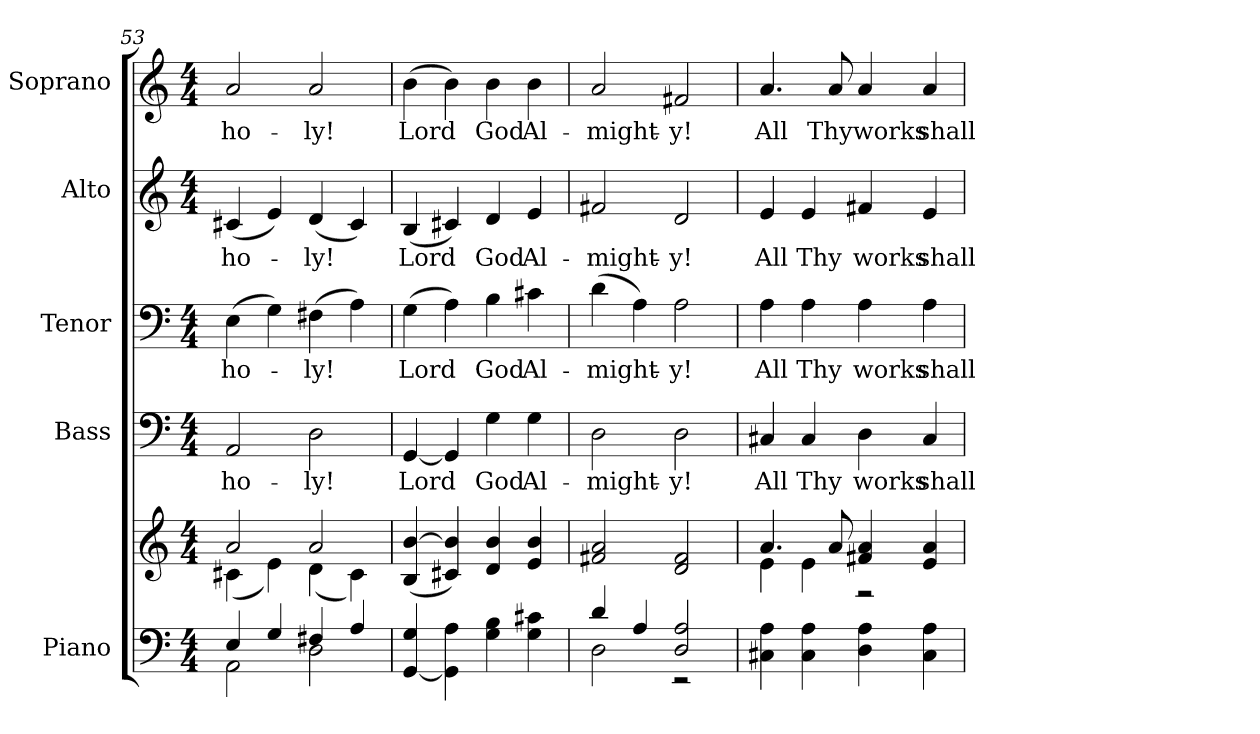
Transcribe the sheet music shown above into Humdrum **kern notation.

**kern	**kern	**kern	**text	**kern	**text	**kern	**text	**kern	**text
*part5	*part5	*part4	*part4	*part3	*part3	*part2	*part2	*part1	*part1
*staff6	*staff5	*staff4	*staff4	*staff3	*staff3	*staff2	*staff2	*staff1	*staff1
*I"Piano	*	*I"Bass	*	*I"Tenor	*	*I"Alto	*	*I"Soprano	*
*I'Pno.	*	*I'B.	*	*I'T.	*	*I'A.	*	*I'S.	*
!!LO:PB:g=z
*clefF4	*clefG2	*clefF4	*	*clefF4	*	*clefG2	*	*clefG2	*
*k[]	*k[]	*k[]	*	*k[]	*	*k[]	*	*k[]	*
*C:	*C:	*C:	*	*C:	*	*C:	*	*C:	*
*M4/4	*M4/4	*M4/4	*	*M4/4	*	*M4/4	*	*M4/4	*
=53	=53	=53	=53	=53	=53	=53	=53	=53	=53
*^	*^	*	*	*	*	*	*	*	*
!	!	!	!	!	!LO:LY:b:color=#000000	!	!	!	!	!	!
!	!	!	!	!	!	!	!LO:LY:b:color=#000000	!	!	!	!
!	!	!	!	!	!	!	!	!	!LO:LY:b:color=#000000	!	!
!	!	!	!	!	!	!	!	!	!	!	!LO:LY:b:color=#000000
4Ei/	2AAi\	2ai/	(4c#Xi\	2AAi/	ho-	(4Ei\	ho-	(4c#Xi/	ho-	2ai/	ho-
4Gi/	.	.	4ei\)	.	.	4Gi\)	.	4ei/)	.	.	.
!	!	!	!	!	!LO:LY:b:color=#000000	!	!	!	!	!	!
!	!	!	!	!	!	!	!LO:LY:b:color=#000000	!	!	!	!
!	!	!	!	!	!	!	!	!	!LO:LY:b:color=#000000	!	!
!	!	!	!	!	!	!	!	!	!	!	!LO:LY:b:color=#000000
4F#Xi/	2Di\	2ai/	(4di\	2Di\	-ly!	(4F#Xi\	-ly!	(4di/	-ly!	2ai/	-ly!
4Ai/	.	.	4c#i\)	.	.	4Ai\)	.	4c#i/)	.	.	.
*v	*v	*	*	*	*	*	*	*	*	*	*
*	*v	*v	*	*	*	*	*	*	*	*
=54	=54	=54	=54	=54	=54	=54	=54	=54	=54
*	*^	*	*	*	*	*	*	*	*
!	!	!	!	!LO:LY:b:color=#000000	!	!	!	!	!	!
*	*v	*v	*	*	*	*	*	*	*	*
*	*^	*	*	*	*	*	*	*	*
!	!	!	!	!	!	!LO:LY:b:color=#000000	!	!	!	!
*	*v	*v	*	*	*	*	*	*	*	*
*	*^	*	*	*	*	*	*	*	*
!	!	!	!	!	!	!	!	!LO:LY:b:color=#000000	!	!
*	*v	*v	*	*	*	*	*	*	*	*
*	*^	*	*	*	*	*	*	*	*
!	!	!	!	!	!	!	!	!	!	!LO:LY:b:color=#000000
*	*v	*v	*	*	*	*	*	*	*	*
[<4GGi/ 4Gi	(4Bi/ [>4bi	[<4GGi/	Lord	(4Gi\	Lord	(4Bi/	Lord	(4bi\	Lord
4GGi\] 4Ai	4c#Xi/ 4bi])	4GGi/]	.	4Ai\)	.	4c#Xi/)	.	4bi\)	.
!	!	!	!LO:LY:b:color=#000000	!	!	!	!	!	!
!	!	!	!	!	!LO:LY:b:color=#000000	!	!	!	!
!	!	!	!	!	!	!	!LO:LY:b:color=#000000	!	!
!	!	!	!	!	!	!	!	!	!LO:LY:b:color=#000000
4Gi\ 4Bi	4di/ 4bi	4Gi\	God	4Bi\	God	4di/	God	4bi\	God
!	!	!	!LO:LY:b:color=#000000	!	!	!	!	!	!
!	!	!	!	!	!LO:LY:b:color=#000000	!	!	!	!
!	!	!	!	!	!	!	!LO:LY:b:color=#000000	!	!
!	!	!	!	!	!	!	!	!	!LO:LY:b:color=#000000
4Gi\ 4c#Xi	4ei/ 4bi	4Gi\	Al-	4c#Xi\	Al-	4ei/	Al-	4bi\	Al-
!!LO:PB:g=z
=55	=55	=55	=55	=55	=55	=55	=55	=55	=55
*^	*	*	*	*	*	*	*	*	*
!	!	!	!	!LO:LY:b:color=#000000	!	!	!	!	!	!
!	!	!	!	!	!	!LO:LY:b:color=#000000	!	!	!	!
!	!	!	!	!	!	!	!	!LO:LY:b:color=#000000	!	!
!	!	!	!	!	!	!	!	!	!	!LO:LY:b:color=#000000
4di/	2Di\	2f#Xi/ 2ai	2Di\	-might-	(4di\	-might-	2f#Xi/	-might-	2ai/	-might-
4Ai/	.	.	.	.	4Ai\)	.	.	.	.	.
!	!	!	!	!LO:LY:b:color=#000000	!	!	!	!	!	!
!	!	!	!	!	!	!LO:LY:b:color=#000000	!	!	!	!
!	!	!	!	!	!	!	!	!LO:LY:b:color=#000000	!	!
!	!	!	!	!	!	!	!	!	!	!LO:LY:b:color=#000000
2Di/ 2Ai	2r	2di/ 2f#i	2Di\	-y!	2Ai\	-y!	2di/	-y!	2f#Xi/	-y!
*v	*v	*	*	*	*	*	*	*	*	*
=56	=56	=56	=56	=56	=56	=56	=56	=56	=56
*	*^	*	*	*	*	*	*	*	*
*^	*	*	*	*	*	*	*	*	*	*
!	!	!	!	!	!LO:LY:b:color=#000000	!	!	!	!	!	!
*v	*v	*	*	*	*	*	*	*	*	*	*
*^	*	*	*	*	*	*	*	*	*	*
!	!	!	!	!	!	!	!LO:LY:b:color=#000000	!	!	!	!
*v	*v	*	*	*	*	*	*	*	*	*	*
*^	*	*	*	*	*	*	*	*	*	*
!	!	!	!	!	!	!	!	!	!LO:LY:b:color=#000000	!	!
*v	*v	*	*	*	*	*	*	*	*	*	*
*^	*	*	*	*	*	*	*	*	*	*
!	!	!	!	!	!	!	!	!	!	!	!LO:LY:b:color=#000000
*v	*v	*	*	*	*	*	*	*	*	*	*
4C#Xi\ 4Ai	4.ai/	4ei\	4C#Xi/	All	4Ai\	All	4ei/	All	4.ai/	All
!	!	!	!	!LO:LY:b:color=#000000	!	!	!	!	!	!
!	!	!	!	!	!	!LO:LY:b:color=#000000	!	!	!	!
!	!	!	!	!	!	!	!	!LO:LY:b:color=#000000	!	!
4C#i\ 4Ai	.	4ei\	4C#i/	Thy	4Ai\	Thy	4ei/	Thy	.	.
!	!	!	!	!	!	!	!	!	!	!LO:LY:b:color=#000000
.	8ai/	.	.	.	.	.	.	.	8ai/	Thy
!	!	!	!	!LO:LY:b:color=#000000	!	!	!	!	!	!
!	!	!	!	!	!	!LO:LY:b:color=#000000	!	!	!	!
!	!	!	!	!	!	!	!	!LO:LY:b:color=#000000	!	!
!	!	!	!	!	!	!	!	!	!	!LO:LY:b:color=#000000
4Di\ 4Ai	4f#Xi/ 4ai	2r	4Di\	works	4Ai\	works	4f#Xi/	works	4ai/	works
!	!	!	!	!LO:LY:b:color=#000000	!	!	!	!	!	!
!	!	!	!	!	!	!LO:LY:b:color=#000000	!	!	!	!
!	!	!	!	!	!	!	!	!LO:LY:b:color=#000000	!	!
!	!	!	!	!	!	!	!	!	!	!LO:LY:b:color=#000000
4C#i\ 4Ai	4ei/ 4ai	.	4C#i/	shall	4Ai\	shall	4ei/	shall	4ai/	shall
*	*v	*v	*	*	*	*	*	*	*	*
=	=	=	=	=	=	=	=	=	=
*-	*-	*-	*-	*-	*-	*-	*-	*-	*-
